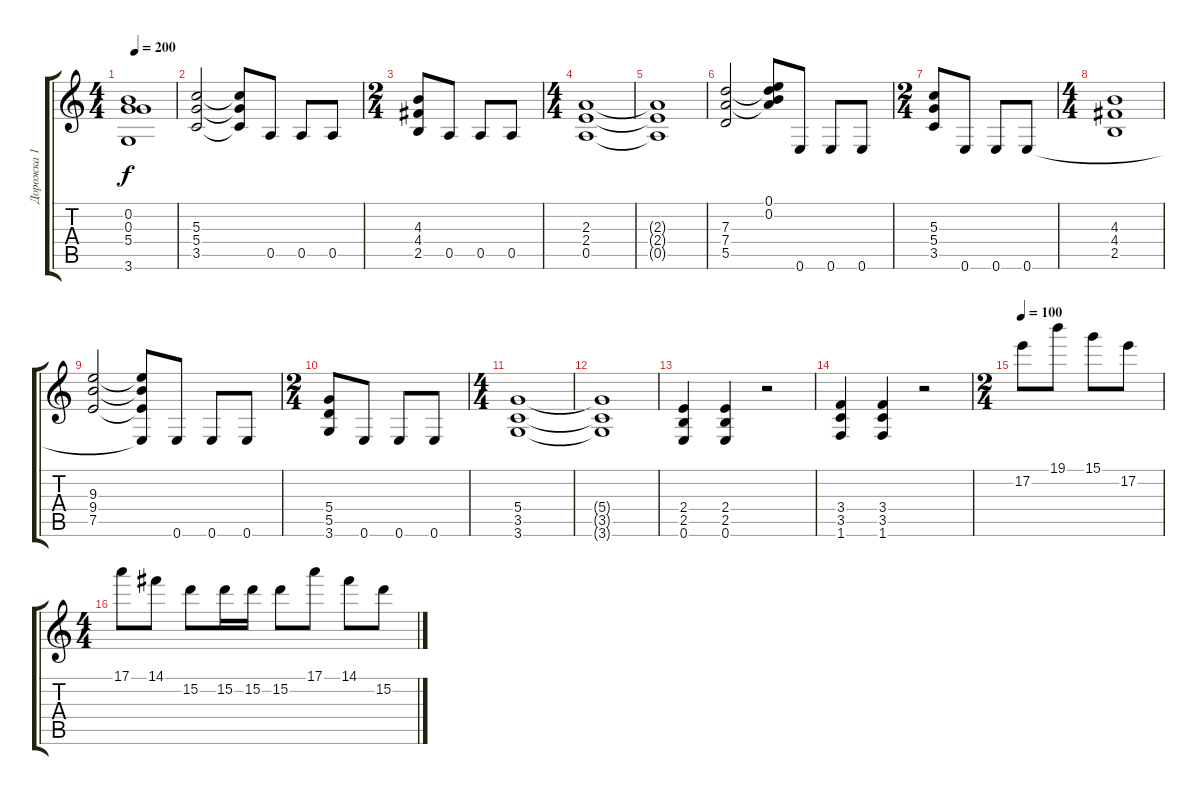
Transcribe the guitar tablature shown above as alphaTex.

\track ("Дорожка 1" "Дорожка 1") {instrument distortionguitar}
\staff {score tabs}
\tuning (E4 B3 G3 D3 A2 E2) {hide}
\ts (4 4)
\tempo 200
\clef g2
\ks c
(0.2 0.3{t} 5.4{t} 3.6{t}).1{dy f} |
(5.3 5.4 3.5).2 (5.3{t} 5.4{t} 3.5{t}).8 0.5.8 0.5.8 0.5.8 |
\ts (2 4)
(4.3 4.4 2.5).8 0.5.8 0.5.8 0.5.8 |
\ts (4 4)
(2.3 2.4 0.5).1 |
(2.3{t} 2.4{t} 0.5{t}).1 |
(7.3 7.4 5.5).2 (0.1 0.2 7.3{t} 7.4{t}).8 0.6.8 0.6.8 0.6.8 |
\ts (2 4)
(5.3 5.4 3.5).8 0.6.8 0.6.8 0.6.8 |
\ts (4 4)
(4.3 4.4 2.5).1 |
(9.3 9.4 7.5).2 (9.3{t} 9.4{t} 7.5{t} 0.6{t}).8 0.6.8 0.6.8 0.6.8 |
\ts (2 4)
(5.4 5.5 3.6).8 0.6.8 0.6.8 0.6.8 |
\ts (4 4)
(5.4 3.5 3.6).1 |
(5.4{t} 3.5{t} 3.6{t}).1 |
(2.4 2.5 0.6).4 (2.4 2.5 0.6).4 r.2 |
(3.4 3.5 1.6).4 (3.4 3.5 1.6).4 r.2 |
\ts (2 4)
\tempo 100
17.2.8 19.1.8 15.1.8 17.2.8 |
\ts (4 4)
17.1.8 14.1.8 15.2.8 15.2.16 15.2.16 15.2.8 17.1.8 14.1.8 15.2.8
